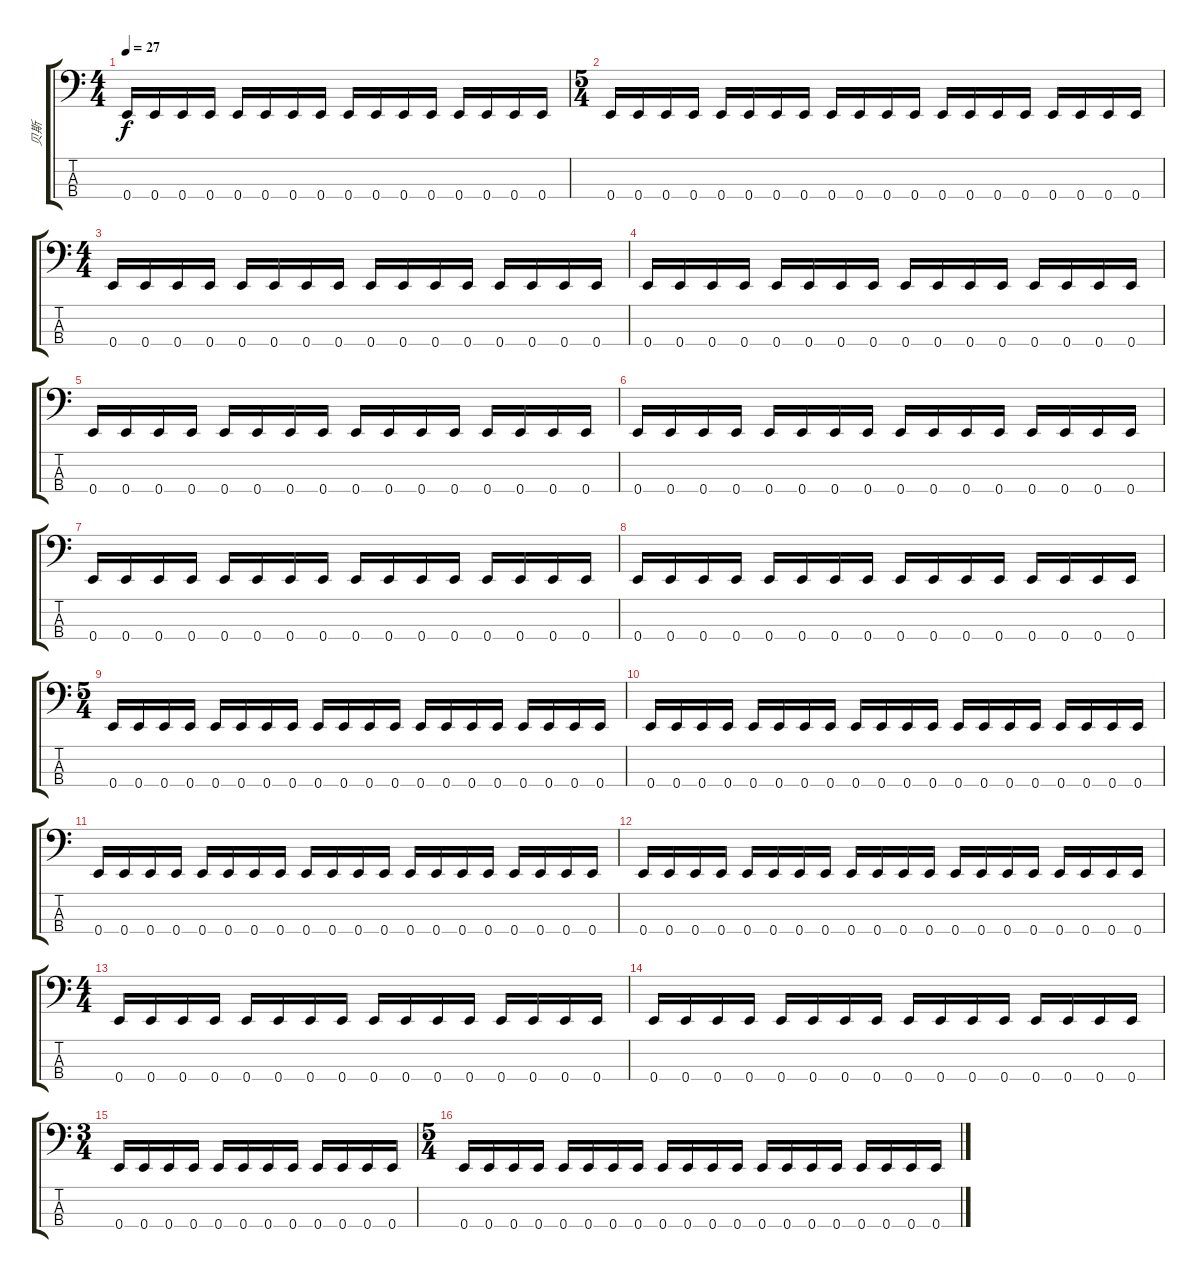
\track ("贝斯" "贝斯") {instrument electricbasspick}
\staff {score tabs}
\tuning (G2 D2 A1 E1) {hide}
\ts (4 4)
\tempo 27
\clef f4
\ks c
0.4.16{dy f volume 6} 0.4.16 0.4.16 0.4.16 0.4.16 0.4.16 0.4.16 0.4.16 0.4.16 0.4.16 0.4.16 0.4.16 0.4.16 0.4.16 0.4.16 0.4.16 |
\ts (5 4)
0.4.16{volume 6} 0.4.16 0.4.16 0.4.16 0.4.16 0.4.16 0.4.16 0.4.16 0.4.16 0.4.16 0.4.16 0.4.16 0.4.16 0.4.16 0.4.16 0.4.16 0.4.16 0.4.16 0.4.16 0.4.16 |
\ts (4 4)
0.4.16{volume 6} 0.4.16 0.4.16 0.4.16 0.4.16 0.4.16 0.4.16 0.4.16 0.4.16 0.4.16 0.4.16 0.4.16 0.4.16 0.4.16 0.4.16 0.4.16 |
0.4.16{volume 6} 0.4.16 0.4.16 0.4.16 0.4.16 0.4.16 0.4.16 0.4.16 0.4.16 0.4.16 0.4.16 0.4.16 0.4.16 0.4.16 0.4.16 0.4.16 |
0.4.16{volume 6} 0.4.16 0.4.16 0.4.16 0.4.16 0.4.16 0.4.16 0.4.16 0.4.16 0.4.16 0.4.16 0.4.16 0.4.16 0.4.16 0.4.16 0.4.16 |
0.4.16{volume 6} 0.4.16 0.4.16 0.4.16 0.4.16 0.4.16 0.4.16 0.4.16 0.4.16 0.4.16 0.4.16 0.4.16 0.4.16 0.4.16 0.4.16 0.4.16 |
0.4.16{volume 6} 0.4.16 0.4.16 0.4.16 0.4.16 0.4.16 0.4.16 0.4.16 0.4.16 0.4.16 0.4.16 0.4.16 0.4.16 0.4.16 0.4.16 0.4.16 |
0.4.16{volume 6} 0.4.16 0.4.16 0.4.16 0.4.16 0.4.16 0.4.16 0.4.16 0.4.16 0.4.16 0.4.16 0.4.16 0.4.16 0.4.16 0.4.16 0.4.16 |
\ts (5 4)
0.4.16{volume 6} 0.4.16 0.4.16 0.4.16 0.4.16 0.4.16 0.4.16 0.4.16 0.4.16 0.4.16 0.4.16 0.4.16 0.4.16 0.4.16 0.4.16 0.4.16 0.4.16 0.4.16 0.4.16 0.4.16 |
0.4.16{volume 6} 0.4.16 0.4.16 0.4.16 0.4.16 0.4.16 0.4.16 0.4.16 0.4.16 0.4.16 0.4.16 0.4.16 0.4.16 0.4.16 0.4.16 0.4.16 0.4.16 0.4.16 0.4.16 0.4.16 |
0.4.16{volume 6} 0.4.16 0.4.16 0.4.16 0.4.16 0.4.16 0.4.16 0.4.16 0.4.16 0.4.16 0.4.16 0.4.16 0.4.16 0.4.16 0.4.16 0.4.16 0.4.16 0.4.16 0.4.16 0.4.16 |
0.4.16{volume 6} 0.4.16 0.4.16 0.4.16 0.4.16 0.4.16 0.4.16 0.4.16 0.4.16 0.4.16 0.4.16 0.4.16 0.4.16 0.4.16 0.4.16 0.4.16 0.4.16 0.4.16 0.4.16 0.4.16 |
\ts (4 4)
0.4.16{volume 6} 0.4.16 0.4.16 0.4.16 0.4.16 0.4.16 0.4.16 0.4.16 0.4.16 0.4.16 0.4.16 0.4.16 0.4.16 0.4.16 0.4.16 0.4.16 |
0.4.16{volume 6} 0.4.16 0.4.16 0.4.16 0.4.16 0.4.16 0.4.16 0.4.16 0.4.16 0.4.16 0.4.16 0.4.16 0.4.16 0.4.16 0.4.16 0.4.16 |
\ts (3 4)
0.4.16{volume 6} 0.4.16 0.4.16 0.4.16 0.4.16 0.4.16 0.4.16 0.4.16 0.4.16 0.4.16 0.4.16 0.4.16 |
\ts (5 4)
0.4.16{volume 6} 0.4.16 0.4.16 0.4.16 0.4.16 0.4.16 0.4.16 0.4.16 0.4.16 0.4.16 0.4.16 0.4.16 0.4.16 0.4.16 0.4.16 0.4.16 0.4.16 0.4.16 0.4.16 0.4.16
